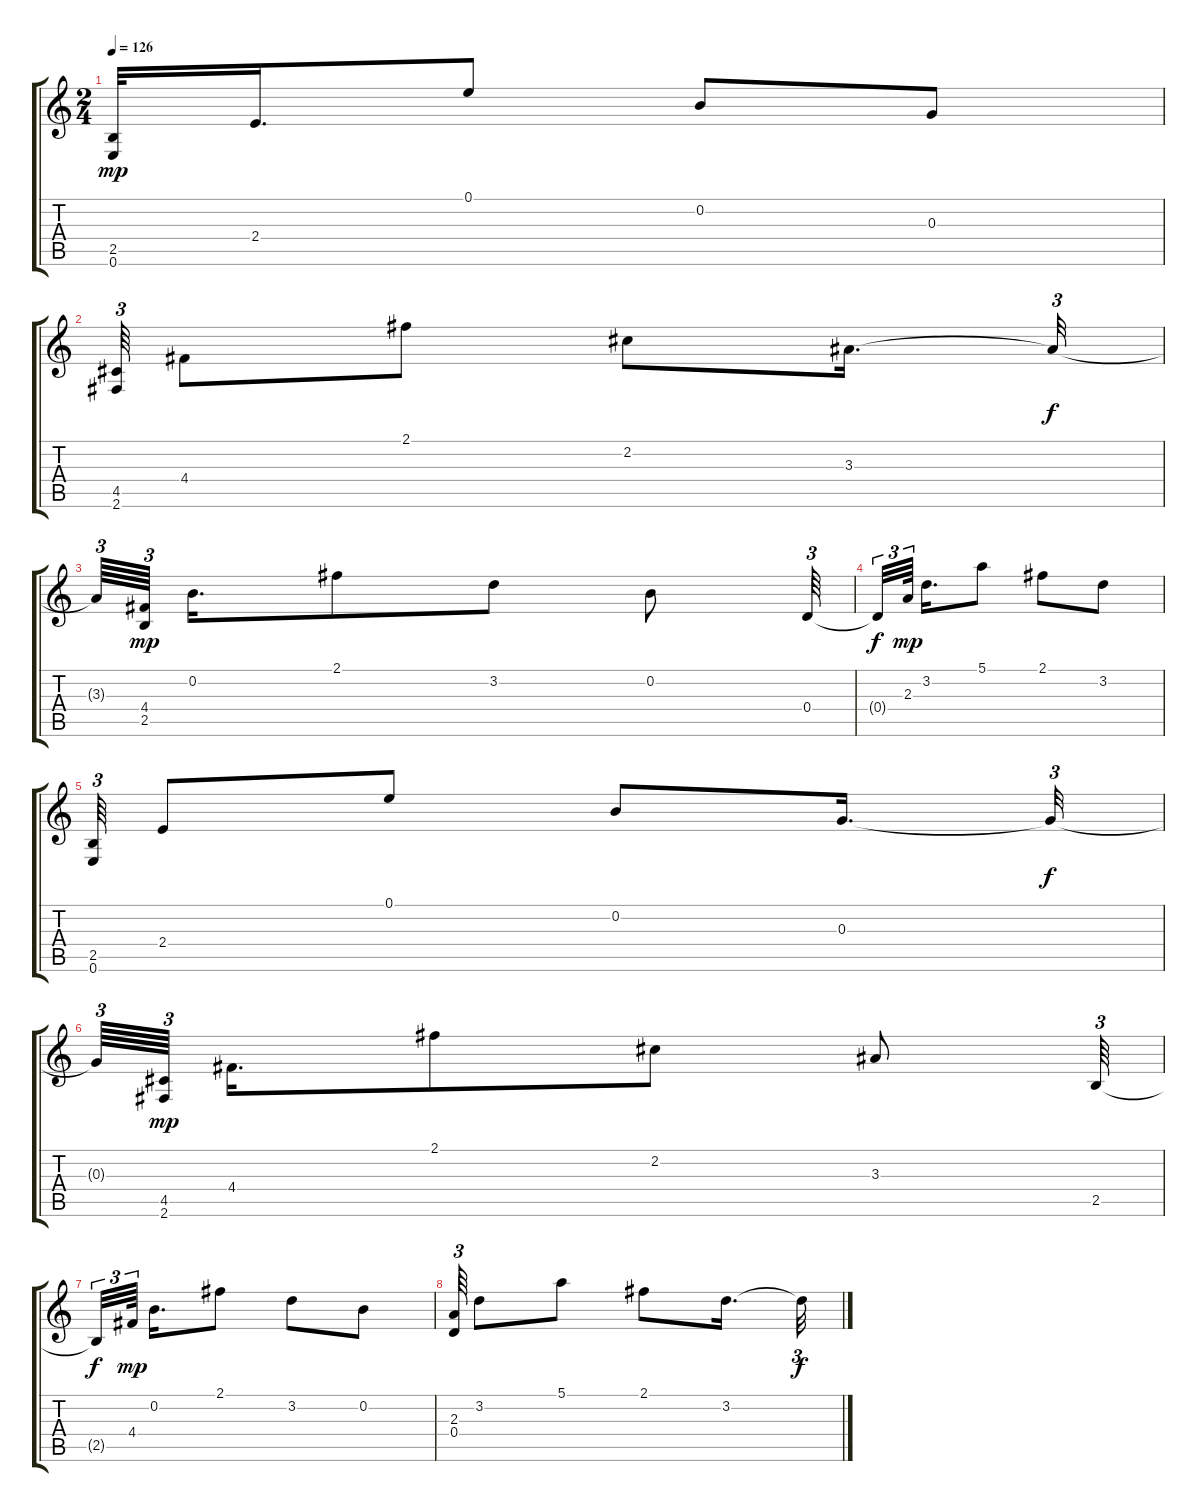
\track "" {instrument acousticguitarsteel}
\staff {score tabs}
\tuning (E4 B3 G3 D3 A2 E2) {hide}
\ts (2 4)
\tempo 126
\clef g2
\ks c
(2.5 0.6).32{dy mp} 2.4.16{d} 0.1.8 0.2.8 0.3.8 |
(4.5 2.6).64{tu (3 2)} 4.4.8 2.1.8 2.2.8 3.3.16{d} 3.3{t}.32{tu (3 2) dy f} |
3.3{t}.64{tu (3 2)} (4.4 2.5).64{tu (3 2) dy mp beam splitsecondary} 0.2.16{d} 2.1.8 3.2.8 0.2.8 0.4.64{tu (3 2)} |
0.4{t}.32{tu (3 2) dy f} 2.3.64{tu (3 2) dy mp beam splitsecondary} 3.2.16{d} 5.1.8 2.1.8 3.2.8 |
(2.5 0.6).64{tu (3 2)} 2.4.8 0.1.8 0.2.8 0.3.16{d} 0.3{t}.32{tu (3 2) dy f} |
0.3{t}.64{tu (3 2)} (4.5 2.6).64{tu (3 2) dy mp beam splitsecondary} 4.4.16{d} 2.1.8 2.2.8 3.3.8 2.5.64{tu (3 2)} |
2.5{t}.32{tu (3 2) dy f} 4.4.64{tu (3 2) dy mp beam splitsecondary} 0.2.16{d} 2.1.8 3.2.8 0.2.8 |
(2.3 0.4).64{tu (3 2)} 3.2.8 5.1.8 2.1.8 3.2.16{d} 3.2{t}.32{tu (3 2) dy f}
